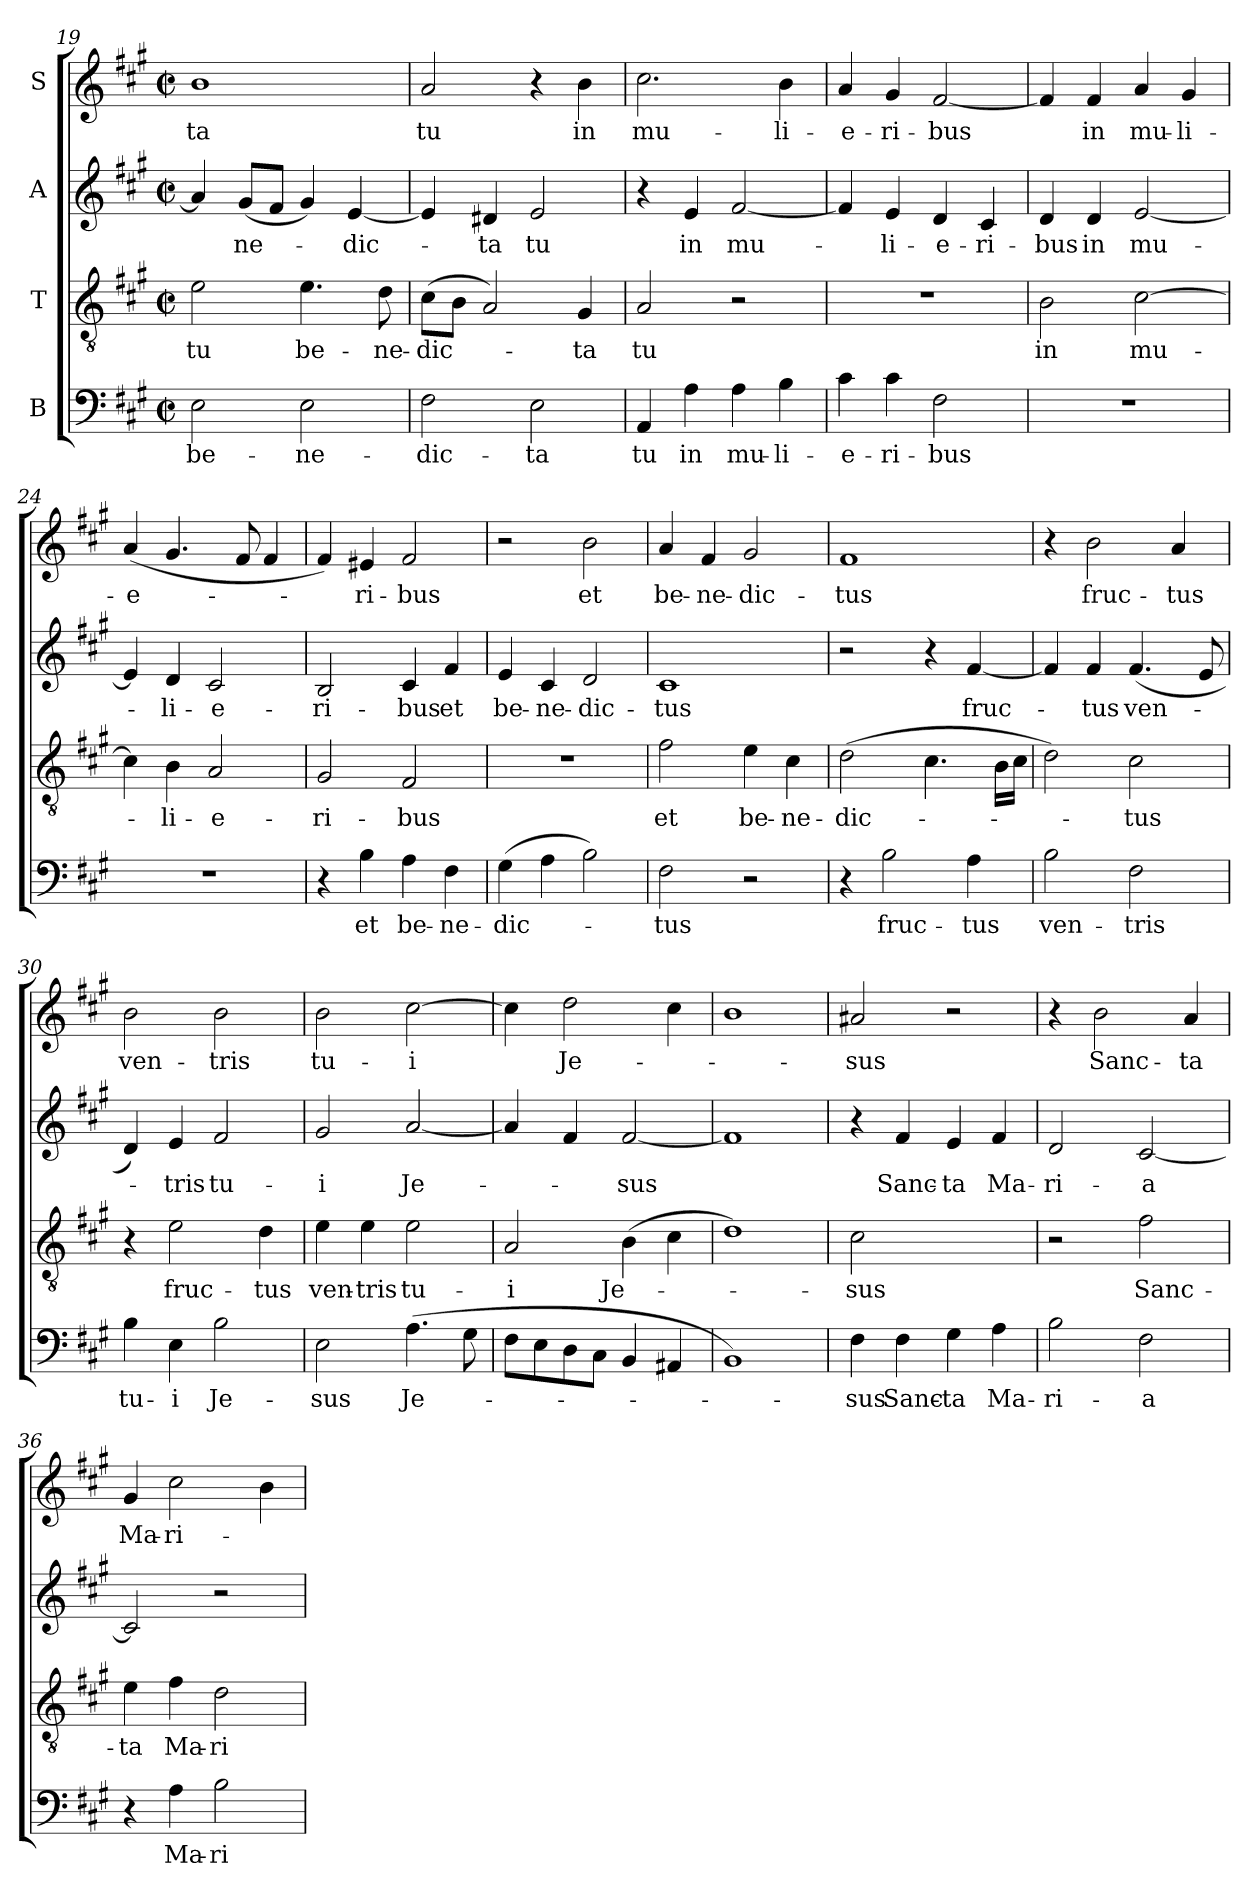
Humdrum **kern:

**kern	**text	**kern	**text	**kern	**text	**kern	**text
*part4	*part4	*part3	*part3	*part2	*part2	*part1	*part1
*staff4	*staff4	*staff3	*staff3	*staff2	*staff2	*staff1	*staff1
*I"B	*	*I"T	*	*I"A	*	*I"S	*
*clefF4	*	*clefGv2	*	*clefG2	*	*clefG2	*
*k[f#c#g#]	*	*k[f#c#g#]	*	*k[f#c#g#]	*	*k[f#c#g#]	*
*A:	*	*f#:	*	*f#:	*	*f#:	*
*M2/2	*	*M2/2	*	*M2/2	*	*M2/2	*
*met(c|)	*	*met(c|)	*	*met(c|)	*	*met(c|)	*
=19	=19	=19	=19	=19	=19	=19	=19
2E\	be-	2e\	tu	4a/]	.	1b	-ta
.	.	.	.	(8g#/L	-ne-	.	.
.	.	.	.	8f#/J	.	.	.
2E\	-ne-	4.e\	be-	4g#/)	.	.	.
.	.	.	.	[4e/	-dic-	.	.
.	.	8d\	-ne-	.	.	.	.
=20	=20	=20	=20	=20	=20	=20	=20
2F#\	-dic-	(8c#\L	-dic-	4e/]	.	2a/	tu
.	.	8B\J	.	.	.	.	.
.	.	2A/)	.	4d#X/	-ta	.	.
2E\	-ta	.	.	2e/	tu	4r	.
.	.	4G#/	-ta	.	.	4b\	in
!!LO:LB:g=z
=21	=21	=21	=21	=21	=21	=21	=21
4AA/	tu	2A/	tu	4r	.	2.cc#\	mu-
4A\	in	.	.	4e/	in	.	.
4A\	mu-	2r	.	[2f#/	mu-	.	.
4B\	-li-	.	.	.	.	4b\	-li-
=22	=22	=22	=22	=22	=22	=22	=22
4c#\	-e-	1r	.	4f#/]	.	4a/	-e-
4c#\	-ri-	.	.	4e/	-li-	4g#/	-ri-
2F#\	-bus	.	.	4d/	-e-	[2f#/	-bus
.	.	.	.	4c#/	-ri-	.	.
=23	=23	=23	=23	=23	=23	=23	=23
1r	.	2B\	in	4d/	-bus	4f#/]	.
.	.	.	.	4d/	in	4f#/	in
.	.	[2c#\	mu-	[2e/	mu-	4a/	mu-
.	.	.	.	.	.	4g#/	-li-
=24	=24	=24	=24	=24	=24	=24	=24
1r	.	4c#\]	.	4e/]	.	(4a/	-e-
.	.	4B\	-li-	4d/	-li-	4.g#/	.
.	.	2A/	-e-	2c#/	-e-	.	.
.	.	.	.	.	.	8f#/	.
.	.	.	.	.	.	4f#/	.
=25	=25	=25	=25	=25	=25	=25	=25
4r	.	2G#/	-ri-	2B/	-ri-	4f#/)	.
4B\	et	.	.	.	.	4e#X/	-ri-
4A\	be-	2F#/	-bus	4c#/	-bus	2f#/	-bus
4F#\	-ne-	.	.	4f#/	et	.	.
!!LO:LB:g=z
=26	=26	=26	=26	=26	=26	=26	=26
(4G#\	-dic-	1r	.	4e/	be-	2r	.
4A\	.	.	.	4c#/	-ne-	.	.
2B\)	.	.	.	2d/	-dic-	2b\	et
=27	=27	=27	=27	=27	=27	=27	=27
2F#\	-tus	2f#\	et	1c#	-tus	4a/	be-
.	.	.	.	.	.	4f#/	-ne-
2r	.	4e\	be-	.	.	2g#/	-dic-
.	.	4c#\	-ne-	.	.	.	.
=28	=28	=28	=28	=28	=28	=28	=28
4r	.	(2d\	-dic-	2r	.	1f#	-tus
2B\	fruc-	.	.	.	.	.	.
.	.	4.c#\	.	4r	.	.	.
4A\	-tus	.	.	[4f#/	fruc-	.	.
.	.	16B\LL	.	.	.	.	.
.	.	16c#\JJ	.	.	.	.	.
=29	=29	=29	=29	=29	=29	=29	=29
2B\	ven-	2d\)	.	4f#/]	.	4r	.
.	.	.	.	4f#/	-tus	2b\	fruc-
2F#\	-tris	2c#\	-tus	(4.f#/	ven-	.	.
.	.	.	.	.	.	4a/	-tus
.	.	.	.	8e/	.	.	.
=30	=30	=30	=30	=30	=30	=30	=30
4B\	tu-	4r	.	4d/)	.	2b\	ven-
4E\	-i	2e\	fruc-	4e/	-tris	.	.
2B\	Je-	.	.	2f#/	tu-	2b\	-tris
.	.	4d\	-tus	.	.	.	.
!!LO:PB:g=z
=31	=31	=31	=31	=31	=31	=31	=31
2E\	-sus	4e\	ven-	2g#/	-i	2b\	tu-
.	.	4e\	-tris	.	.	.	.
(4.A\	Je-	2e\	tu-	[2a/	Je-	[2cc#\	-i
8G#\	.	.	.	.	.	.	.
=32	=32	=32	=32	=32	=32	=32	=32
8F#\L	.	2A/	-i	4a/]	.	4cc#\]	.
8E\	.	.	.	.	.	.	.
8D\	.	.	.	4f#/	.	2dd\	Je-
8C#\J	.	.	.	.	.	.	.
4BB/	.	(4B\	Je-	[2f#/	-sus	.	.
4AA#X/	.	4c#\	.	.	.	4cc#\	.
=33	=33	=33	=33	=33	=33	=33	=33
1BB)	.	1d)	.	1f#]	.	1b	.
=34	=34	=34	=34	=34	=34	=34	=34
4F#\	-sus	2c#\	-sus	4r	.	2a#X/	-sus
4F#\	Sanc-	.	.	4f#/	Sanc-	.	.
4G#\	-ta	2ryy	.	4e/	-ta	2r	.
4A\	Ma-	.	.	4f#/	Ma-	.	.
=35	=35	=35	=35	=35	=35	=35	=35
2B\	-ri-	2r	.	2d/	-ri-	4r	.
.	.	.	.	.	.	2b\	Sanc-
2F#\	-a	2f#\	Sanc-	[2c#/	-a	.	.
.	.	.	.	.	.	4a/	-ta
!!LO:LB:g=z
=36	=36	=36	=36	=36	=36	=36	=36
4r	.	4e\	-ta	2c#/]	.	4g#/	Ma-
4A\	Ma-	4f#\	Ma-	.	.	2cc#\	-ri-
2B\	-ri-	2d\	-ri-	2r	.	.	.
.	.	.	.	.	.	4b\	.
=	=	=	=	=	=	=	=
*-	*-	*-	*-	*-	*-	*-	*-
